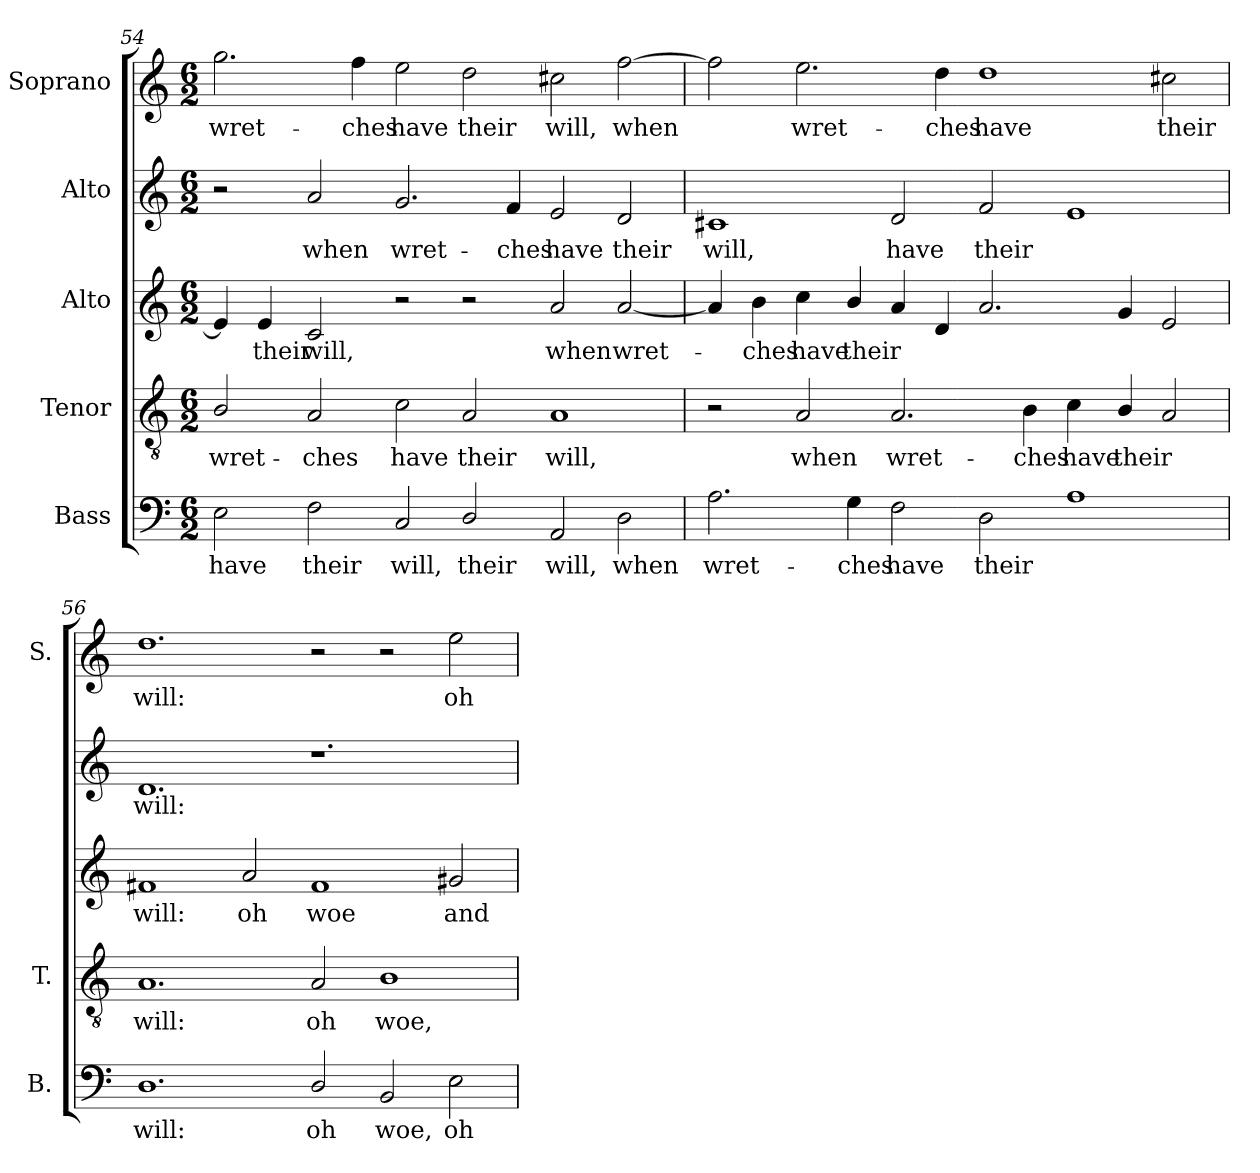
**kern	**text	**kern	**text	**kern	**text	**kern	**text	**kern	**text
*part5	*part5	*part4	*part4	*part3	*part3	*part2	*part2	*part1	*part1
*staff5	*staff5	*staff4	*staff4	*staff3	*staff3	*staff2	*staff2	*staff1	*staff1
*I"Bass	*	*I"Tenor	*	*I"Alto	*	*I"Alto	*	*I"Soprano	*
*I'B.	*	*I'T.	*	*	*	*	*	*I'S.	*
!!LO:PB:g=z
*clefF4	*	*clefGv2	*	*clefG2	*	*clefG2	*	*clefG2	*
*	*	*ITrd7c12	*	*	*	*	*	*	*
*k[]	*	*k[]	*	*k[]	*	*k[]	*	*k[]	*
*C:	*	*C:	*	*C:	*	*C:	*	*C:	*
*M6/2	*	*M6/2	*	*M6/2	*	*M6/2	*	*M6/2	*
=54	=54	=54	=54	=54	=54	=54	=54	=54	=54
!	!LO:LY:b:color=#000000	!	!	!	!	!	!	!	!
!	!	!	!LO:LY:b:color=#000000	!	!	!	!	!	!
!	!	!	!	!	!	!	!	!	!LO:LY:b:color=#000000
2Ei\	have	2BBi/	wret-	4ei/]	.	2r	.	2.ggi\	wret-
!	!	!	!	!	!LO:LY:b:color=#000000	!	!	!	!
.	.	.	.	4ei/	their	.	.	.	.
!	!LO:LY:b:color=#000000	!	!	!	!	!	!	!	!
!	!	!	!LO:LY:b:color=#000000	!	!	!	!	!	!
!	!	!	!	!	!LO:LY:b:color=#000000	!	!	!	!
!	!	!	!	!	!	!	!LO:LY:b:color=#000000	!	!
2Fi\	their	2AAi/	-ches	2ci/	will,	2ai/	when	.	.
!	!	!	!	!	!	!	!	!	!LO:LY:b:color=#000000
.	.	.	.	.	.	.	.	4ffi\	-ches
!	!LO:LY:b:color=#000000	!	!	!	!	!	!	!	!
!	!	!	!LO:LY:b:color=#000000	!	!	!	!	!	!
!	!	!	!	!	!	!	!LO:LY:b:color=#000000	!	!
!	!	!	!	!	!	!	!	!	!LO:LY:b:color=#000000
2Ci/	will,	2Ci\	have	2r	.	2.gi/	wret-	2eei\	have
!	!LO:LY:b:color=#000000	!	!	!	!	!	!	!	!
!	!	!	!LO:LY:b:color=#000000	!	!	!	!	!	!
!	!	!	!	!	!	!	!	!	!LO:LY:b:color=#000000
2Di/	their	2AAi/	their	2r	.	.	.	2ddi\	their
!	!	!	!	!	!	!	!LO:LY:b:color=#000000	!	!
.	.	.	.	.	.	4fi/	-ches	.	.
!	!LO:LY:b:color=#000000	!	!	!	!	!	!	!	!
!	!	!	!LO:LY:b:color=#000000	!	!	!	!	!	!
!	!	!	!	!	!LO:LY:b:color=#000000	!	!	!	!
!	!	!	!	!	!	!	!LO:LY:b:color=#000000	!	!
!	!	!	!	!	!	!	!	!	!LO:LY:b:color=#000000
2AAi/	will,	1AAi	will,	2ai/	when	2ei/	have	2cc#Xi\	will,
!	!LO:LY:b:color=#000000	!	!	!	!	!	!	!	!
!	!	!	!	!	!LO:LY:b:color=#000000	!	!	!	!
!	!	!	!	!	!	!	!LO:LY:b:color=#000000	!	!
!	!	!	!	!	!	!	!	!	!LO:LY:b:color=#000000
2Di\	when	.	.	[<2ai/	wret-	2di/	their	[>2ffi\	when
=55	=55	=55	=55	=55	=55	=55	=55	=55	=55
!	!LO:LY:b:color=#000000	!	!	!	!	!	!	!	!
!	!	!	!	!	!	!	!LO:LY:b:color=#000000	!	!
2.Ai\	wret-	2r	.	4ai/]	.	1c#Xi	will,	2ffi\]	.
!	!	!	!	!	!LO:LY:b:color=#000000	!	!	!	!
.	.	.	.	4bi\	-ches	.	.	.	.
!	!	!	!LO:LY:b:color=#000000	!	!	!	!	!	!
!	!	!	!	!	!LO:LY:b:color=#000000	!	!	!	!
!	!	!	!	!	!	!	!	!	!LO:LY:b:color=#000000
.	.	2AAi/	when	4cci\	have	.	.	2.eei\	wret-
!	!LO:LY:b:color=#000000	!	!	!	!	!	!	!	!
!	!	!	!	!	!LO:LY:b:color=#000000	!	!	!	!
4Gi\	-ches	.	.	4bi/	their	.	.	.	.
!	!LO:LY:b:color=#000000	!	!	!	!	!	!	!	!
!	!	!	!LO:LY:b:color=#000000	!	!	!	!	!	!
!	!	!	!	!	!	!	!LO:LY:b:color=#000000	!	!
2Fi\	have	2.AAi/	wret-	4ai/	.	2di/	have	.	.
!	!	!	!	!	!	!	!	!	!LO:LY:b:color=#000000
.	.	.	.	4di/	.	.	.	4ddi\	-ches
!	!LO:LY:b:color=#000000	!	!	!	!	!	!	!	!
!	!	!	!	!	!	!	!LO:LY:b:color=#000000	!	!
!	!	!	!	!	!	!	!	!	!LO:LY:b:color=#000000
2Di\	their	.	.	2.ai/	.	2fi/	their	1ddi	have
!	!	!	!LO:LY:b:color=#000000	!	!	!	!	!	!
.	.	4BBi\	-ches	.	.	.	.	.	.
!	!	!	!LO:LY:b:color=#000000	!	!	!	!	!	!
1Ai	.	4Ci\	have	.	.	1ei	.	.	.
!	!	!	!LO:LY:b:color=#000000	!	!	!	!	!	!
.	.	4BBi/	their	4gi/	.	.	.	.	.
!	!	!	!	!	!	!	!	!	!LO:LY:b:color=#000000
.	.	2AAi/	.	2ei/	.	.	.	2cc#Xi\	their
=56	=56	=56	=56	=56	=56	=56	=56	=56	=56
!	!LO:LY:b:color=#000000	!	!	!	!	!	!	!	!
!	!	!	!LO:LY:b:color=#000000	!	!	!	!	!	!
!	!	!	!	!	!LO:LY:b:color=#000000	!	!	!	!
!	!	!	!	!	!	!	!LO:LY:b:color=#000000	!	!
!	!	!	!	!	!	!	!	!	!LO:LY:b:color=#000000
1.Di	will:	1.AAi	will:	1f#Xi	will:	1.di	will:	1.ddi	will:
!	!	!	!	!	!LO:LY:b:color=#000000	!	!	!	!
.	.	.	.	2ai/	oh	.	.	.	.
!	!LO:LY:b:color=#000000	!	!	!	!	!	!	!	!
!	!	!	!LO:LY:b:color=#000000	!	!	!	!	!	!
!	!	!	!	!	!LO:LY:b:color=#000000	!	!	!	!
2Di/	oh	2AAi/	oh	1f#i	woe	1.r	.	2r	.
!	!LO:LY:b:color=#000000	!	!	!	!	!	!	!	!
!	!	!	!LO:LY:b:color=#000000	!	!	!	!	!	!
2BBi/	woe,	1BBi	woe,	.	.	.	.	2r	.
!	!LO:LY:b:color=#000000	!	!	!	!	!	!	!	!
!	!	!	!	!	!LO:LY:b:color=#000000	!	!	!	!
!	!	!	!	!	!	!	!	!	!LO:LY:b:color=#000000
2Ei\	oh	.	.	2g#Xi/	and	.	.	2eei\	oh
=	=	=	=	=	=	=	=	=	=
*-	*-	*-	*-	*-	*-	*-	*-	*-	*-
